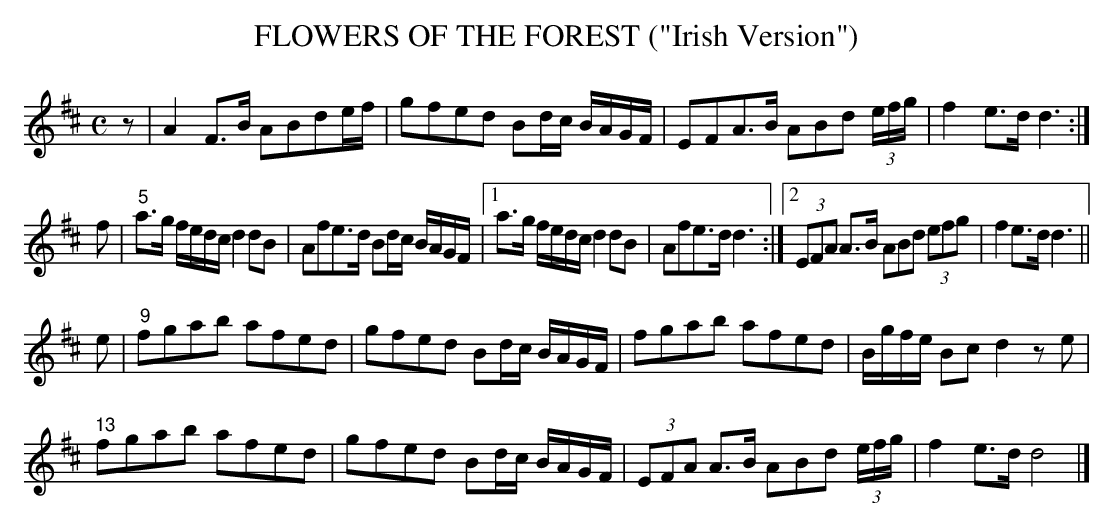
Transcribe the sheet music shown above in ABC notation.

X:1
T:FLOWERS OF THE FOREST ("Irish Version")
M:C
L:1/8
K:D
z|A2F>B ABde/f/|gfed Bd/c/ B/A/G/F/|EFA>B ABd  (3e/f/g/|f2e>d d3:|
f|"5"a>g f/e/d/c/ d2dB|Afe>d Bd/c/ B/A/G/F/|1 a>g f/e/d/c/ d2dB|Afe>d d3:|\
[2 (3EFA A>B ABd (3efg|f2e>d d3||
e|"9"fgab afed|gfed Bd/c/ B/A/G/F/|fgab afed|B/g/f/e/ Bc d2ze|
"13"fgab afed|gfed Bd/c/ B/A/G/F/|(3EFA A>B ABd (3e/f/g/|f2e>d d4|]
